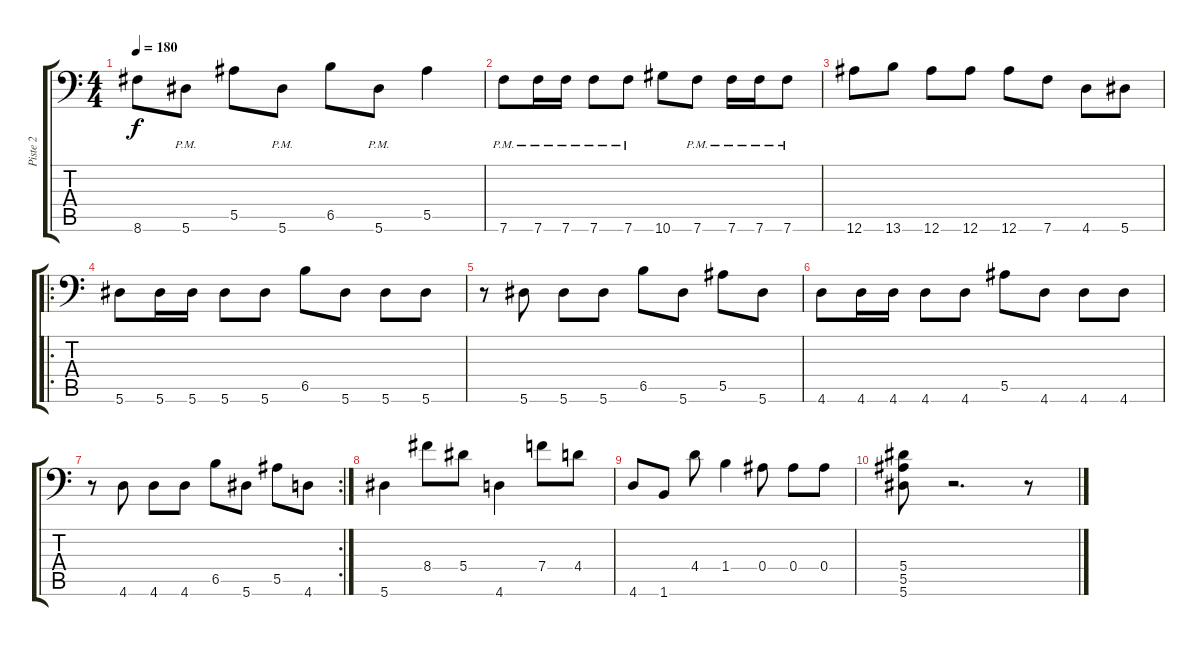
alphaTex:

\track ("Piste 2" "Piste 2") {instrument distortionguitar}
\staff {score tabs}
\tuning (C4 G3 Eb3 Bb2 F2 Bb1) {hide}
\ts (4 4)
\tempo 180
\clef f4
\ks c
8.6.8{dy f} 5.6{pm}.8 5.5.8 5.6{pm}.8 6.5.8 5.6{pm}.8 5.5.4 |
7.6{pm}.8 7.6{pm}.16 7.6{pm}.16 7.6{pm}.8 7.6{pm}.8 10.6.8 7.6{pm}.8 7.6{pm}.16 7.6{pm}.16 7.6{pm}.8 |
12.6.8 13.6.8 12.6.8 12.6.8 12.6.8 7.6.8 4.6.8 5.6.8 |
\ro
5.6.8 5.6.16 5.6.16 5.6.8 5.6.8 6.5.8 5.6.8 5.6.8 5.6.8 |
r.8 5.6.8 5.6.8 5.6.8 6.5.8 5.6.8 5.5.8 5.6.8 |
4.6.8 4.6.16 4.6.16 4.6.8 4.6.8 5.5.8 4.6.8 4.6.8 4.6.8 |
\rc 2
r.8 4.6.8 4.6.8 4.6.8 6.5.8 5.6.8 5.5.8 4.6.8 |
5.6.4 8.4.8 5.4.8 4.6.4 7.4.8 4.4.8 |
4.6.8 1.6.8 4.4.8 1.4.4 0.4.8 0.4.8 0.4.8 |
(5.4 5.5 5.6).8 r.2{d} r.8
